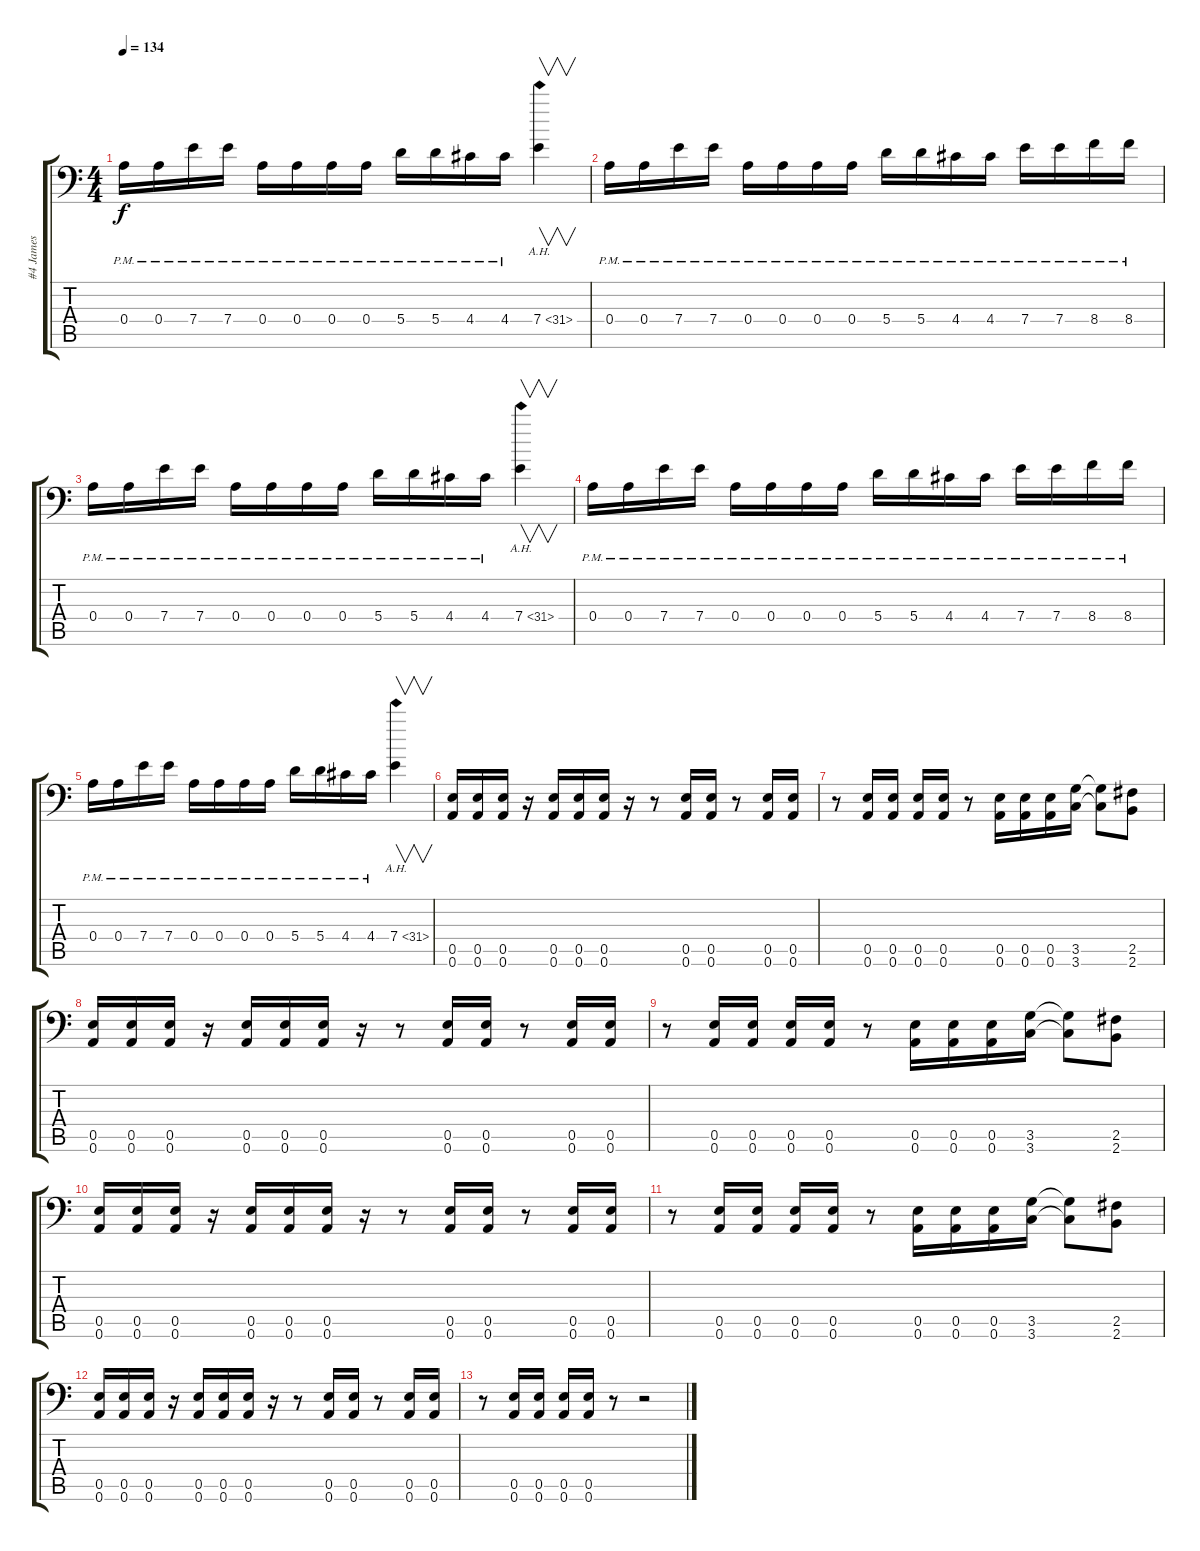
\track ("#4 James" "#4 James") {instrument distortionguitar}
\staff {score tabs}
\tuning (B3 Gb3 D3 A2 E2 A1) {hide}
\ts (4 4)
\tempo 134
\clef f4
\ks c
0.4{pm}.16{dy f} 0.4{pm}.16 7.4{pm}.16 7.4{pm}.16 0.4{pm}.16 0.4{pm}.16 0.4{pm}.16 0.4{pm}.16 5.4{pm}.16 5.4{pm}.16 4.4{pm}.16 4.4{pm}.16 7.4{ah 24}.4{v} |
0.4{pm}.16 0.4{pm}.16 7.4{pm}.16 7.4{pm}.16 0.4{pm}.16 0.4{pm}.16 0.4{pm}.16 0.4{pm}.16 5.4{pm}.16 5.4{pm}.16 4.4{pm}.16 4.4{pm}.16 7.4{pm}.16 7.4{pm}.16 8.4{pm}.16 8.4{pm}.16 |
0.4{pm}.16 0.4{pm}.16 7.4{pm}.16 7.4{pm}.16 0.4{pm}.16 0.4{pm}.16 0.4{pm}.16 0.4{pm}.16 5.4{pm}.16 5.4{pm}.16 4.4{pm}.16 4.4{pm}.16 7.4{ah 24}.4{v} |
0.4{pm}.16 0.4{pm}.16 7.4{pm}.16 7.4{pm}.16 0.4{pm}.16 0.4{pm}.16 0.4{pm}.16 0.4{pm}.16 5.4{pm}.16 5.4{pm}.16 4.4{pm}.16 4.4{pm}.16 7.4{pm}.16 7.4{pm}.16 8.4{pm}.16 8.4{pm}.16 |
0.4{pm}.16 0.4{pm}.16 7.4{pm}.16 7.4{pm}.16 0.4{pm}.16 0.4{pm}.16 0.4{pm}.16 0.4{pm}.16 5.4{pm}.16 5.4{pm}.16 4.4{pm}.16 4.4{pm}.16 7.4{ah 24}.4{v} |
(0.5 0.6).16 (0.5 0.6).16 (0.5 0.6).16 r.16 (0.5 0.6).16 (0.5 0.6).16 (0.5 0.6).16 r.16 r.8 (0.5 0.6).16 (0.5 0.6).16 r.8 (0.5 0.6).16 (0.5 0.6).16 |
r.8 (0.5 0.6).16 (0.5 0.6).16 (0.5 0.6).16 (0.5 0.6).16 r.8 (0.5 0.6).16 (0.5 0.6).16 (0.5 0.6).16 (3.5 3.6).16 (3.5{t} 3.6{t}).8 (2.5 2.6).8 |
(0.5 0.6).16 (0.5 0.6).16 (0.5 0.6).16 r.16 (0.5 0.6).16 (0.5 0.6).16 (0.5 0.6).16 r.16 r.8 (0.5 0.6).16 (0.5 0.6).16 r.8 (0.5 0.6).16 (0.5 0.6).16 |
r.8 (0.5 0.6).16 (0.5 0.6).16 (0.5 0.6).16 (0.5 0.6).16 r.8 (0.5 0.6).16 (0.5 0.6).16 (0.5 0.6).16 (3.5 3.6).16 (3.5{t} 3.6{t}).8 (2.5 2.6).8 |
(0.5 0.6).16 (0.5 0.6).16 (0.5 0.6).16 r.16 (0.5 0.6).16 (0.5 0.6).16 (0.5 0.6).16 r.16 r.8 (0.5 0.6).16 (0.5 0.6).16 r.8 (0.5 0.6).16 (0.5 0.6).16 |
r.8 (0.5 0.6).16 (0.5 0.6).16 (0.5 0.6).16 (0.5 0.6).16 r.8 (0.5 0.6).16 (0.5 0.6).16 (0.5 0.6).16 (3.5 3.6).16 (3.5{t} 3.6{t}).8 (2.5 2.6).8 |
(0.5 0.6).16 (0.5 0.6).16 (0.5 0.6).16 r.16 (0.5 0.6).16 (0.5 0.6).16 (0.5 0.6).16 r.16 r.8 (0.5 0.6).16 (0.5 0.6).16 r.8 (0.5 0.6).16 (0.5 0.6).16 |
r.8 (0.5 0.6).16 (0.5 0.6).16 (0.5 0.6).16 (0.5 0.6).16 r.8 r.2
